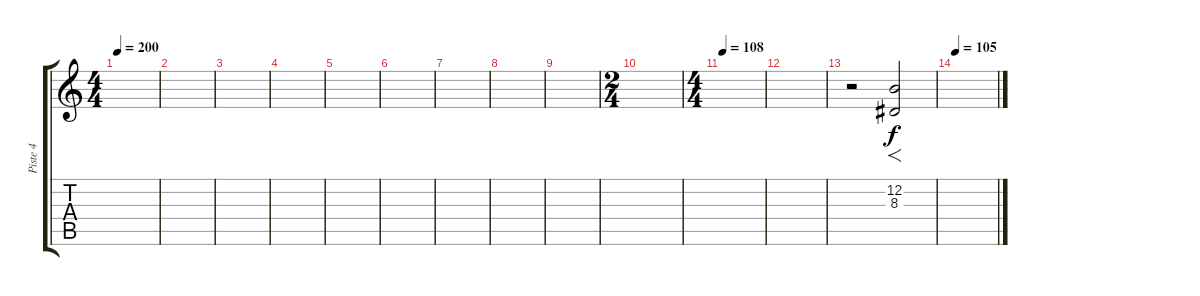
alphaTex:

\track ("Piste 4" "Piste 4") {instrument acousticgrandpiano}
\staff {score tabs}
\tuning (E4 B3 G3 D3 A2 B1) {hide}
\ts (4 4)
\tempo 200
\clef g2
\ks c
|
|
|
|
|
|
|
|
|
\ts (2 4)
|
\ts (4 4)
\tempo 108
|
|
r.2{instrument choiraahs} (12.2 8.3).2{f} |
\tempo 105
